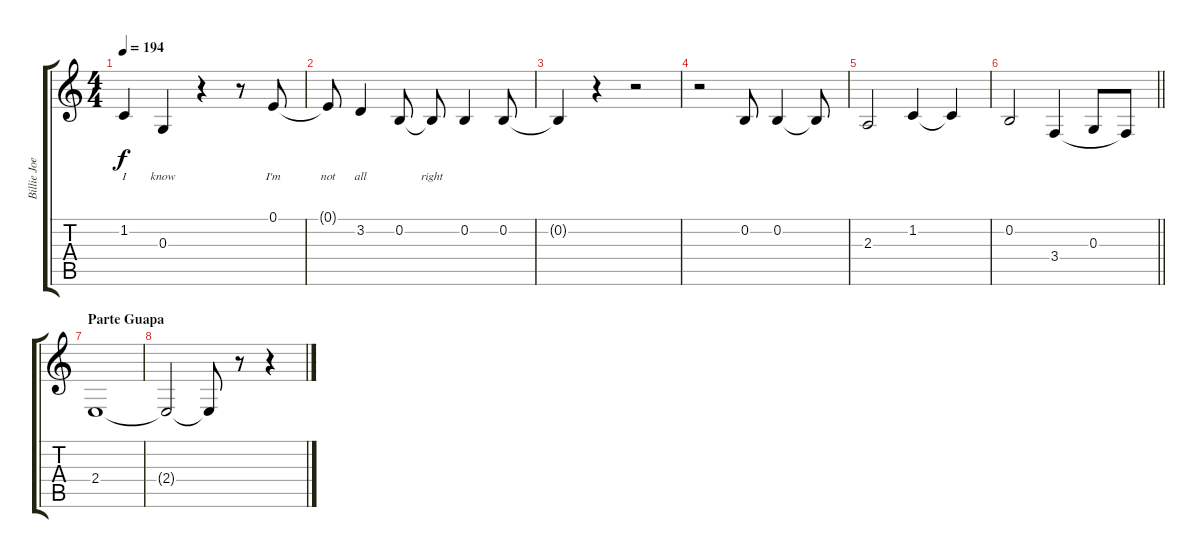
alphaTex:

\track ("Billie Joe (vocals)" "Billie Joe") {instrument clarinet}
\staff {score tabs}
\tuning (E4 B3 G3 D3 A2 E2) {hide}
\ts (4 4)
\tempo 194
\clef g2
\ks c
1.2.4{lyrics (0 "I") lyrics (1 "") lyrics (2 "") lyrics (3 "") lyrics (4 "") dy f} 0.3.4{lyrics (0 "know") lyrics (1 "") lyrics (2 "") lyrics (3 "") lyrics (4 "")} r.4 r.8 0.1.8{lyrics (0 "I'm") lyrics (1 "") lyrics (2 "") lyrics (3 "") lyrics (4 "")} |
0.1{t}.8{lyrics (0 "not") lyrics (1 "") lyrics (2 "") lyrics (3 "") lyrics (4 "")} 3.2.4{lyrics (0 "all") lyrics (1 "") lyrics (2 "") lyrics (3 "") lyrics (4 "")} 0.2.8{lyrics (0 "") lyrics (1 "") lyrics (2 "") lyrics (3 "") lyrics (4 "")} 0.2{t}.8{lyrics (0 "right") lyrics (1 "") lyrics (2 "") lyrics (3 "") lyrics (4 "")} 0.2.4 0.2.8 |
0.2{t}.4 r.4 r.2 |
r.2 0.2.8 0.2.4 0.2{t}.8 |
2.3.2 1.2.4 1.2{t}.4 |
\barLineRight lightlight
0.2.2 3.4.4 0.3.8 3.4{t}.8 |
\section ("" "Parte Guapa")
2.4.1 |
2.4{t}.2 2.4{t}.8 r.8 r.4
